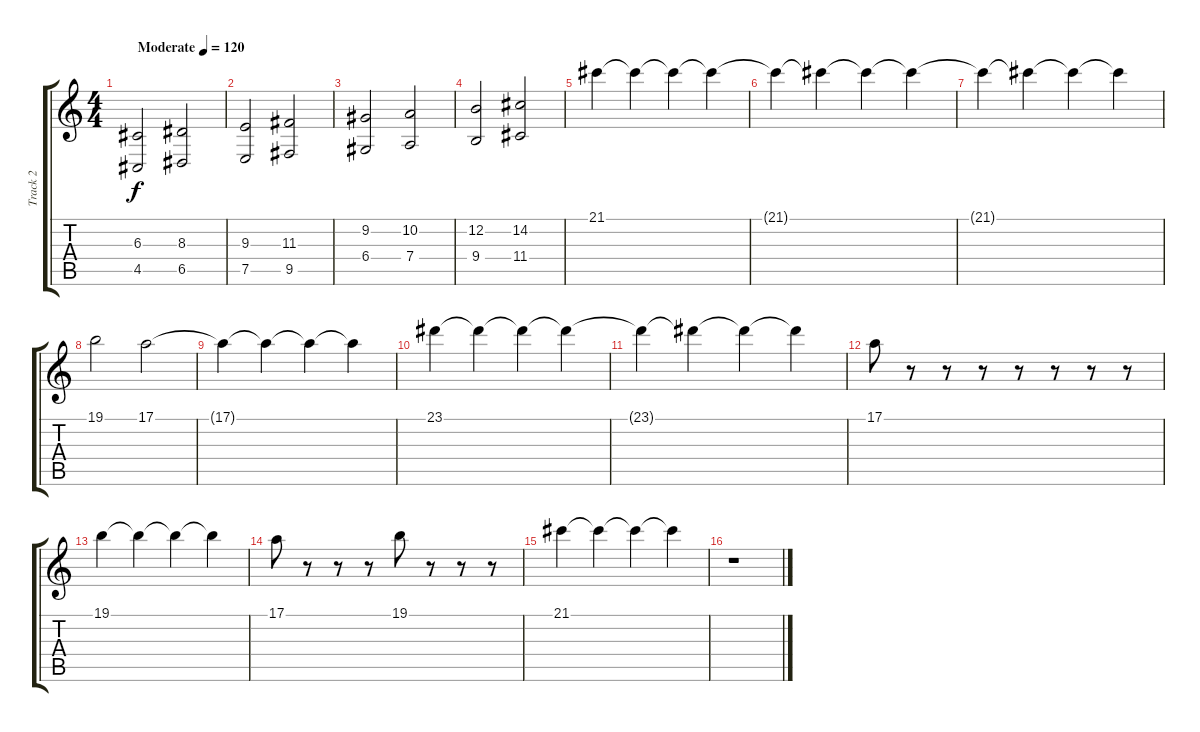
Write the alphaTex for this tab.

\track ("Track 2" "Track 2") {instrument stringensemble1}
\staff {score tabs}
\tuning (E4 B3 G3 D3 A2 E2) {hide}
\ts (4 4)
\tempo (120 "Moderate")
\clef g2
\ks c
(6.3 4.5).2{dy f instrument stringensemble1} (8.3 6.5).2 |
(9.3 7.5).2 (11.3 9.5).2 |
(9.2 6.4).2 (10.2 7.4).2 |
(12.2 9.4).2 (14.2 11.4).2 |
21.1.4 21.1{t}.4 21.1{t}.4 21.1{t}.4 |
21.1{t}.4 21.1{t}.4 21.1{t}.4 21.1{t}.4 |
21.1{t}.4 21.1{t}.4 21.1{t}.4 21.1{t}.4 |
19.1.2 17.1.2 |
17.1{t}.4 17.1{t}.4 17.1{t}.4 17.1{t}.4 |
23.1.4 23.1{t}.4 23.1{t}.4 23.1{t}.4 |
23.1{t}.4 23.1{t}.4 23.1{t}.4 23.1{t}.4 |
17.1.8 r.8 r.8 r.8 r.8 r.8 r.8 r.8 |
19.1.4 19.1{t}.4 19.1{t}.4 19.1{t}.4 |
17.1.8 r.8 r.8 r.8 19.1.8 r.8 r.8 r.8 |
21.1.4 21.1{t}.4 21.1{t}.4 21.1{t}.4 |
r.1
